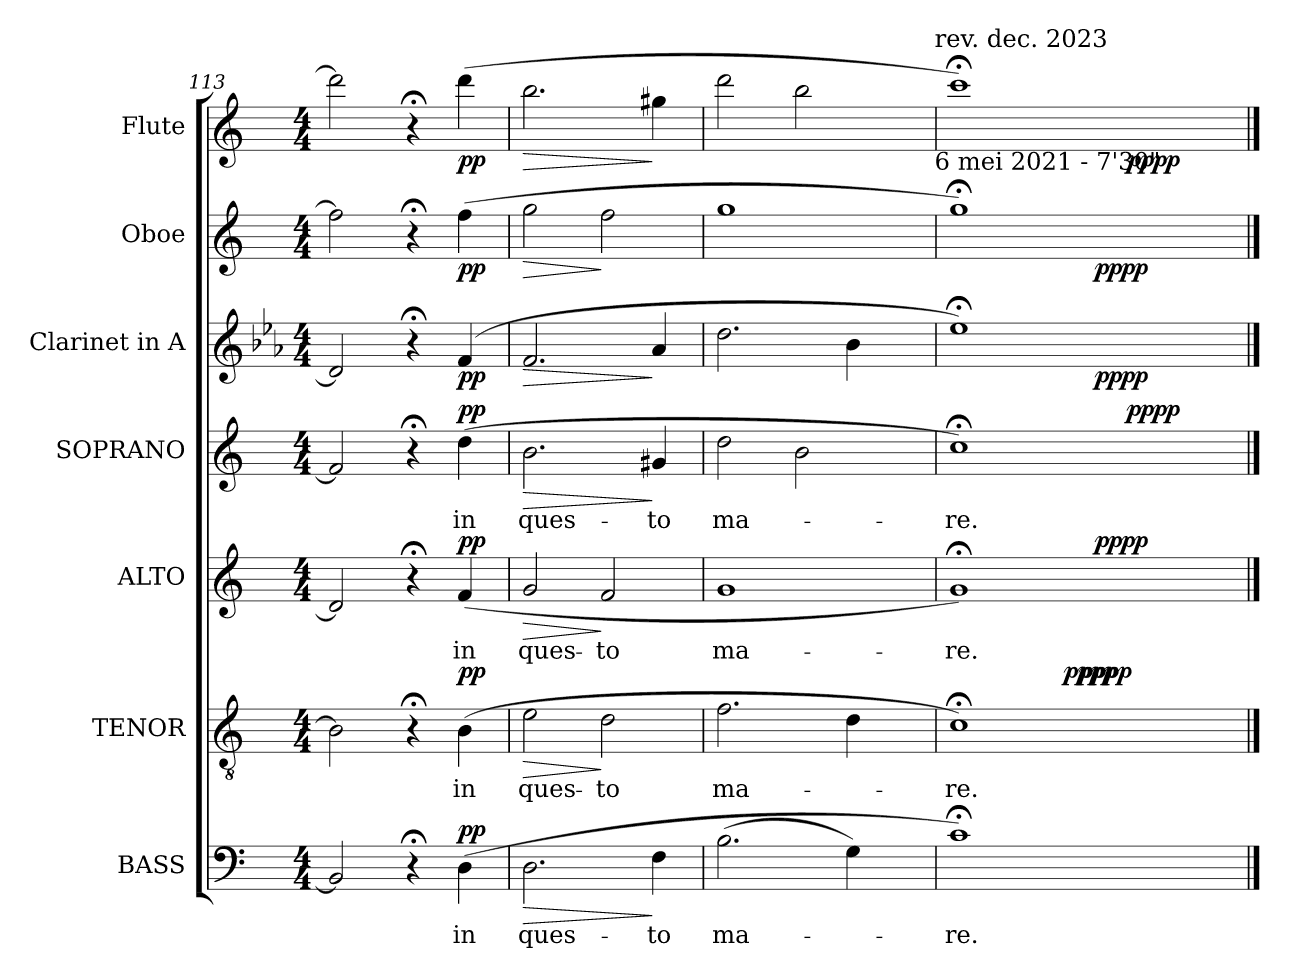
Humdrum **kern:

**kern	**text	**dynam	**kern	**text	**dynam	**kern	**text	**dynam	**kern	**text	**dynam	**kern	**dynam	**kern	**dynam	**kern	**dynam
*part7	*part7	*part7	*part6	*part6	*part6	*part5	*part5	*part5	*part4	*part4	*part4	*part3	*part3	*part2	*part2	*part1	*part1
*staff7	*staff7	*staff7	*staff6	*staff6	*staff6	*staff5	*staff5	*staff5	*staff4	*staff4	*staff4	*staff3	*staff3	*staff2	*staff2	*staff1	*staff1
*I"BASS	*	*	*I"TENOR	*	*	*I"ALTO	*	*	*I"SOPRANO	*	*	*I"Clarinet in A	*	*I"Oboe	*	*I"Flute	*
*I'B.	*	*	*I'T.	*	*	*I'A.	*	*	*I'S.	*	*	*I'Cl.	*	*I'Ob.	*	*I'Fl.	*
*clefF4	*	*	*clefGv2	*	*	*clefG2	*	*	*clefG2	*	*	*clefG2	*	*clefG2	*	*clefG2	*
*	*	*	*ITrd7c12	*	*	*	*	*	*	*	*	*ITrd2c3	*	*	*	*	*
*k[]	*	*	*k[]	*	*	*k[]	*	*	*k[]	*	*	*k[]	*	*k[]	*	*k[]	*
*C:	*	*	*C:	*	*	*C:	*	*	*C:	*	*	*C:	*	*C:	*	*C:	*
*M4/4	*	*	*M4/4	*	*	*M4/4	*	*	*M4/4	*	*	*M4/4	*	*M4/4	*	*M4/4	*
=113	=113	=113	=113	=113	=113	=113	=113	=113	=113	=113	=113	=113	=113	=113	=113	=113	=113
2BBi/]	.	.	2BBi\]	.	.	2di/]	.	.	2fi/]	.	.	2Bi/]	.	2ffi\]	.	2dddi\]	.
4r;	.	.	4r;	.	.	4r;	.	.	4r;	.	.	4r;	.	4r;	.	4r;	.
!	!LO:LY:b:color=#000000	!	!	!	!	!	!	!	!	!	!	!	!	!	!	!	!
!	!	!	!	!LO:LY:b:color=#000000	!	!	!	!	!	!	!	!	!	!	!	!	!
!	!	!	!	!	!	!	!LO:LY:b:color=#000000	!	!	!	!	!	!	!	!	!	!
!	!	!	!	!	!	!	!	!	!	!LO:LY:b:color=#000000	!	!	!	!	!	!	!
(4Di\	in	pp	(4BBi\	in	pp	(4fi/	in	pp	(4ddi\	in	pp	(4di/	pp	(4ffi\	pp	(4dddi\	pp
=114	=114	=114	=114	=114	=114	=114	=114	=114	=114	=114	=114	=114	=114	=114	=114	=114	=114
!	!LO:LY:b:color=#000000	!LO:HP:b	!	!	!	!	!	!	!	!	!	!	!	!	!	!	!
!	!	!	!	!LO:LY:b:color=#000000	!LO:HP:b	!	!	!	!	!	!	!	!	!	!	!	!
!	!	!	!	!	!	!	!LO:LY:b:color=#000000	!LO:HP:b	!	!	!	!	!	!	!	!	!
!	!	!	!	!	!	!	!	!	!	!LO:LY:b:color=#000000	!LO:HP:b	!	!LO:HP:b	!	!LO:HP:b	!	!LO:HP:b
2.Di\	ques-	>	2Ei\	ques-	>	2gi/	ques-	>	2.bi\	ques-	>	2.di/	>	2ggi\	>	2.bbi\	>
!	!	!	!	!LO:LY:b:color=#000000	!	!	!	!	!	!	!	!	!	!	!	!	!
!	!	!	!	!	!	!	!LO:LY:b:color=#000000	!	!	!	!	!	!	!	!	!	!
.	.	.	2Di\	-to	]	2fi/	-to	]	.	.	.	.	.	2ffi\	]	.	.
!	!LO:LY:b:color=#000000	!	!	!	!	!	!	!	!	!	!	!	!	!	!	!	!
!	!	!	!	!	!	!	!	!	!	!LO:LY:b:color=#000000	!	!	!	!	!	!	!
4Fi\	-to	]	.	.	.	.	.	.	4g#Xi/	-to	]	4fi/	]	.	.	4gg#Xi\	]
=115	=115	=115	=115	=115	=115	=115	=115	=115	=115	=115	=115	=115	=115	=115	=115	=115	=115
!	!LO:LY:b:color=#000000	!	!	!	!	!	!	!	!	!	!	!	!	!	!	!	!
!	!	!	!	!LO:LY:b:color=#000000	!	!	!	!	!	!	!	!	!	!	!	!	!
!	!	!	!	!	!	!	!LO:LY:b:color=#000000	!	!	!	!	!	!	!	!	!	!
!	!	!	!	!	!	!	!	!	!	!LO:LY:b:color=#000000	!	!	!	!	!	!	!
*	*	*	*	*	*	*	*	*	*	*	*	*	*	*	*	*^	*
(2.Bi\	ma-	.	2.Fi\	ma-	.	1gi	ma-	.	2ddi\	ma-	.	2.bi\	.	1ggi	.	2dddi\	2ryy	.
.	.	.	.	.	.	.	.	.	2bi\	.	.	.	.	.	.	2bbi\	4ryy	.
4Gi\)	.	.	4Di\	.	.	.	.	.	.	.	.	4gi\	.	.	.	.	8ryy	.
.	.	.	.	.	.	.	.	.	.	.	.	.	.	.	.	.	16ryy	.
.	.	.	.	.	.	.	.	.	.	.	.	.	.	.	.	.	32ryy	.
.	.	.	.	.	.	.	.	.	.	.	.	.	.	.	.	.	64ryy	.
.	.	.	.	.	.	.	.	.	.	.	.	.	.	.	.	.	128...ryy	.
!	!	!	!	!	!	!	!	!	!	!	!	!	!	!	!	!	!LO:TX:b:t=6 mei 2021 - 7'30"	!
!	!	!	!	!	!	!	!	!	!	!	!	!	!	!	!	!	!LO:TX:t=rev. dec. 2023	!
.	.	.	.	.	.	.	.	.	.	.	.	.	.	.	.	.	1024ryy	.
=116	=116	=116	=116	=116	=116	=116	=116	=116	=116	=116	=116	=116	=116	=116	=116	=116	=116	=116
!	!LO:LY:b:color=#000000	!	!	!	!	!	!	!	!	!	!	!	!	!	!	!	!	!
!	!	!	!	!LO:LY:b:color=#000000	!	!	!	!	!	!	!	!	!	!	!	!	!	!
!	!	!	!	!	!	!	!LO:LY:b:color=#000000	!	!	!	!	!	!	!	!	!	!	!
!	!	!	!	!	!	!	!	!	!	!LO:LY:b:color=#000000	!	!	!	!	!	!	!	!
*	*	*	*^	*	*	*^	*	*	*^	*	*	*^	*	*^	*	*	*	*
*	*	*	*	*^	*	*	*	*	*	*	*	*	*	*	*	*	*	*	*	*	*	*	*
1c;i)	-re.	.	1C;i)	2ryy	2ryy	-re.	.	1g;i)	2ryy	-re.	.	1cc;i)	2ryy	-re.	.	1cc;i)	2ryy	.	1gg;i)	2ryy	.	1ccc;i)	2ryy	.
.	.	.	.	16ryy	16ryy	.	.	.	8ryy	.	.	.	8ryy	.	.	.	8ryy	.	.	8ryy	.	.	8ryy	.
.	.	.	.	64..ryy	32ryy	.	.	.	.	.	.	.	.	.	.	.	.	.	.	.	.	.	.	.
.	.	.	.	4ryy	.	.	pppp	.	.	.	.	.	.	.	.	.	.	.	.	.	.	.	.	.
.	.	.	.	.	64ryy	.	.	.	.	.	.	.	.	.	.	.	.	.	.	.	.	.	.	.
.	.	.	.	.	1024ryy	.	.	.	.	.	.	.	.	.	.	.	.	.	.	.	.	.	.	.
.	.	.	.	.	4ryy	.	pppp	.	.	.	.	.	.	.	.	.	.	.	.	.	.	.	.	.
.	.	.	.	.	.	.	.	.	128ryy	.	.	.	16ryy	.	.	.	128ryy	.	.	128ryy	.	.	16ryy	.
.	.	.	.	.	.	.	.	.	1024ryy	.	.	.	.	.	.	.	1024ryy	.	.	1024ryy	.	.	.	.
.	.	.	.	.	.	.	.	.	4ryy	.	pppp	.	.	.	.	.	4ryy	pppp	.	4ryy	pppp	.	.	.
.	.	.	.	.	.	.	.	.	.	.	.	.	64ryy	.	.	.	.	.	.	.	.	.	64ryy	.
.	.	.	.	.	.	.	.	.	.	.	.	.	512ryy	.	.	.	.	.	.	.	.	.	512ryy	.
.	.	.	.	.	.	.	.	.	.	.	.	.	4ryy	.	pppp	.	.	.	.	.	.	.	4ryy	pppp
.	.	.	.	8ryy	.	.	.	.	.	.	.	.	.	.	.	.	.	.	.	.	.	.	.	.
.	.	.	.	.	8ryy	.	.	.	.	.	.	.	.	.	.	.	.	.	.	.	.	.	.	.
.	.	.	.	.	.	.	.	.	16ryy	.	.	.	.	.	.	.	16ryy	.	.	16ryy	.	.	.	.
.	.	.	.	.	.	.	.	.	32ryy	.	.	.	.	.	.	.	32ryy	.	.	32ryy	.	.	.	.
.	.	.	.	.	.	.	.	.	.	.	.	.	32ryy	.	.	.	.	.	.	.	.	.	32ryy	.
.	.	.	.	32ryy	.	.	.	.	.	.	.	.	.	.	.	.	.	.	.	.	.	.	.	.
.	.	.	.	.	.	.	.	.	64ryy	.	.	.	.	.	.	.	64ryy	.	.	64ryy	.	.	.	.
.	.	.	.	.	128...ryy	.	.	.	.	.	.	.	.	.	.	.	.	.	.	.	.	.	.	.
.	.	.	.	.	.	.	.	.	.	.	.	.	128..ryy	.	.	.	.	.	.	.	.	.	128..ryy	.
.	.	.	.	.	.	.	.	.	256..ryy	.	.	.	.	.	.	.	256..ryy	.	.	256..ryy	.	.	.	.
.	.	.	.	256ryy	.	.	.	.	.	.	.	.	.	.	.	.	.	.	.	.	.	.	.	.
*	*	*	*v	*v	*v	*	*	*	*	*	*	*v	*v	*	*	*v	*v	*	*v	*v	*	*v	*v	*
*	*	*	*	*	*	*v	*v	*	*	*	*	*	*	*	*	*	*	*
==	==	==	==	==	==	==	==	==	==	==	==	==	==	==	==	==	==
*-	*-	*-	*-	*-	*-	*-	*-	*-	*-	*-	*-	*-	*-	*-	*-	*-	*-
